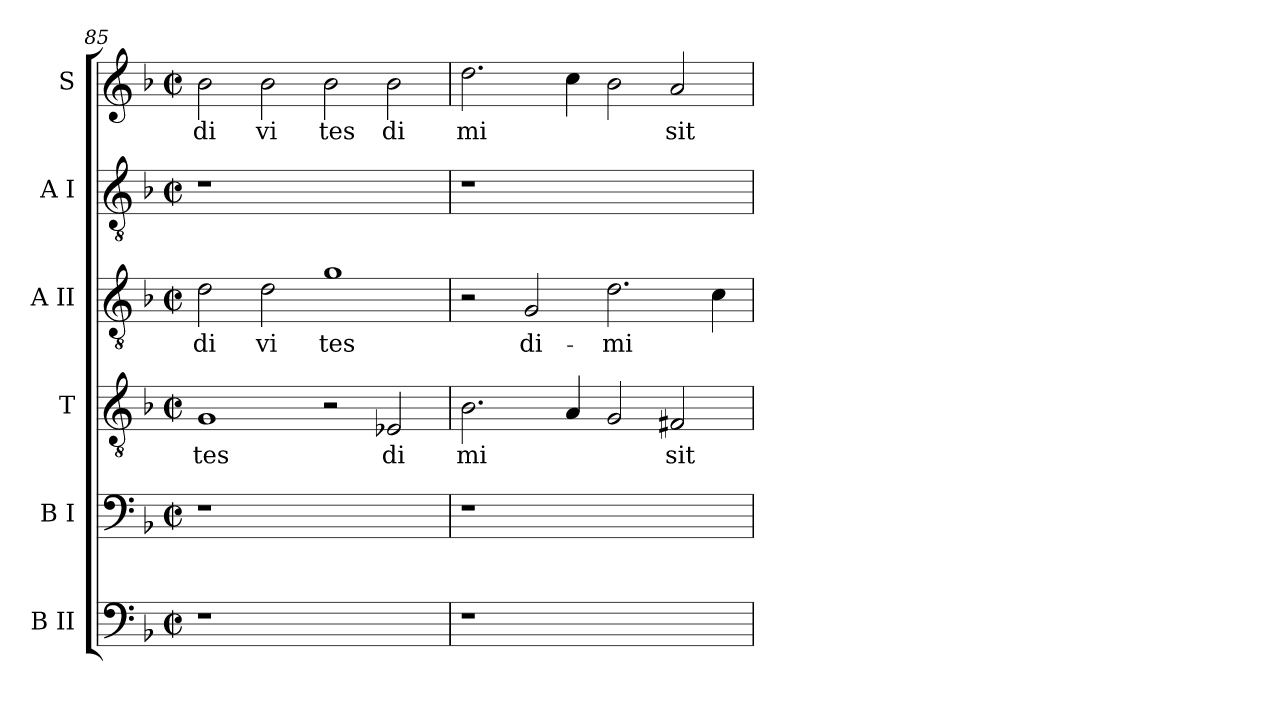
**kern	**kern	**kern	**text	**kern	**text	**kern	**kern	**text
*part6	*part5	*part4	*part4	*part3	*part3	*part2	*part1	*part1
*staff6	*staff5	*staff4	*staff4	*staff3	*staff3	*staff2	*staff1	*staff1
*I"B II	*I"B I	*I"T	*	*I"A II	*	*I"A I	*I"S	*
*I'B II	*I'B I	*I'T	*	*I'A II	*	*I'A I	*I'S	*
*clefF4	*clefF4	*clefGv2	*	*clefGv2	*	*clefGv2	*clefG2	*
*k[b-]	*k[b-]	*k[b-]	*	*k[b-]	*	*k[b-]	*k[b-]	*
*F:	*F:	*F:	*	*F:	*	*F:	*F:	*
*M2/2	*M2/2	*M2/2	*	*M2/2	*	*M2/2	*M2/2	*
*met(c|)	*met(c|)	*met(c|)	*	*met(c|)	*	*met(c|)	*met(c|)	*
=85	=85	=85	=85	=85	=85	=85	=85	=85
!	!	!	!LO:LY:b:cj	!	!LO:LY:b:cj	!	!	!LO:LY:b:cj
1r	1r	1G	tes	2d\	di	1r	2b-\	di
!	!	!	!	!	!LO:LY:b:cj	!	!	!LO:LY:b:cj
.	.	.	.	2d\	vi	.	2b-\	vi
!	!	!	!	!	!LO:LY:b:cj	!	!	!LO:LY:b:cj
1ryy	1ryy	2r	.	1g	tes	1ryy	2b-\	tes
!	!	!	!LO:LY:b:cj	!	!	!	!	!LO:LY:b:cj
.	.	2E-X/	di	.	.	.	2b-\	di
!!LO:LB:g=z
=86	=86	=86	=86	=86	=86	=86	=86	=86
!	!	!	!LO:LY:b:cj	!	!	!	!	!LO:LY:b:cj
1r	1r	2.B-\	mi	2r	.	1r	2.dd\	mi-
!	!	!	!	!	!LO:LY:b:cj	!	!	!
.	.	.	.	2G/	di-	.	.	.
!	!	!	!LO:LY:b:cj	!	!	!	!	!LO:LY:b:cj
.	.	4A/	.	.	.	.	4cc\	--
!	!	!	!LO:LY:b:cj	!	!LO:LY:b:cj	!	!	!LO:LY:b:cj
1ryy	1ryy	2G/	.	2.d\	-mi-	1ryy	2b-\	--
!	!	!	!LO:LY:b:cj	!	!	!	!	!LO:LY:b:cj
.	.	2F#X/	sit	.	.	.	2a/	-sit
!	!	!	!	!	!LO:LY:b:cj	!	!	!
.	.	.	.	4c\	--	.	.	.
=	=	=	=	=	=	=	=	=
*-	*-	*-	*-	*-	*-	*-	*-	*-
